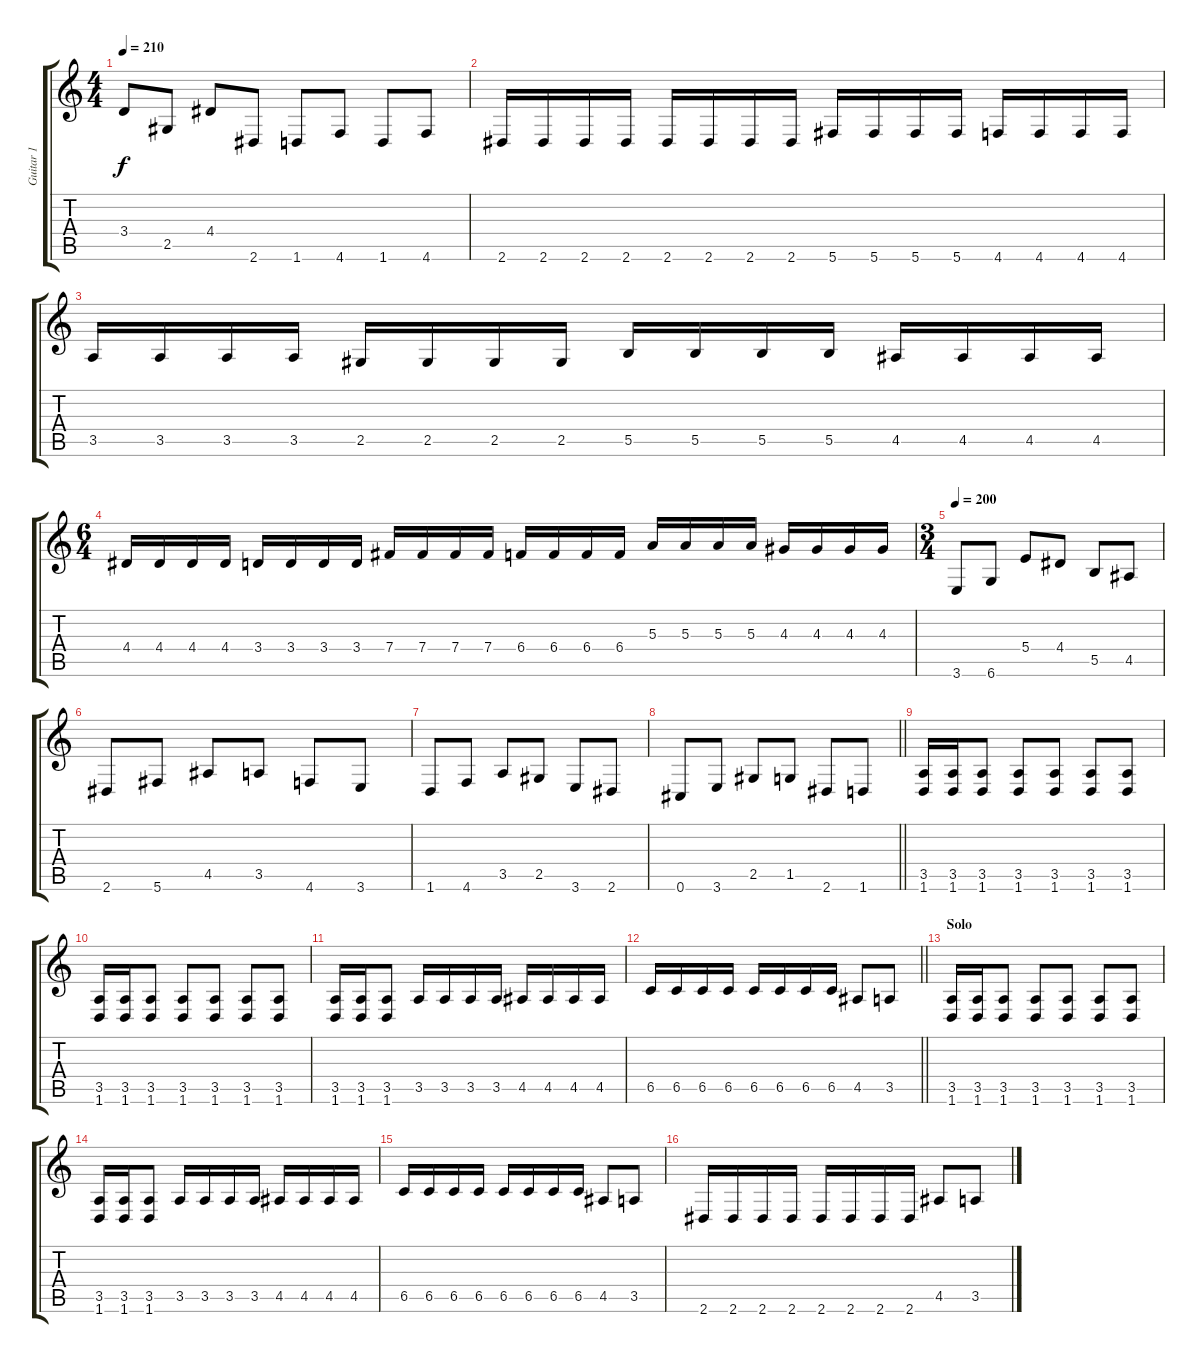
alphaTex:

\track ("Guitar 1" "Guitar 1") {instrument distortionguitar}
\staff {score tabs}
\tuning (Db4 Ab3 E3 B2 Gb2 Db2) {hide}
\ts (4 4)
\tempo 210
\clef g2
\ks c
3.4.8{dy f} 2.5.8 4.4.8 2.6.8 1.6.8 4.6.8 1.6.8 4.6.8 |
2.6.16 2.6.16 2.6.16 2.6.16 2.6.16 2.6.16 2.6.16 2.6.16 5.6.16 5.6.16 5.6.16 5.6.16 4.6.16 4.6.16 4.6.16 4.6.16 |
3.5.16 3.5.16 3.5.16 3.5.16 2.5.16 2.5.16 2.5.16 2.5.16 5.5.16 5.5.16 5.5.16 5.5.16 4.5.16 4.5.16 4.5.16 4.5.16 |
\ts (6 4)
4.4.16 4.4.16 4.4.16 4.4.16 3.4.16 3.4.16 3.4.16 3.4.16 7.4.16 7.4.16 7.4.16 7.4.16 6.4.16 6.4.16 6.4.16 6.4.16 5.3.16 5.3.16 5.3.16 5.3.16 4.3.16 4.3.16 4.3.16 4.3.16 |
\ts (3 4)
\tempo 200
3.6.8 6.6.8 5.4.8 4.4.8 5.5.8 4.5.8 |
2.6.8 5.6.8 4.5.8 3.5.8 4.6.8 3.6.8 |
1.6.8 4.6.8 3.5.8 2.5.8 3.6.8 2.6.8 |
\barLineRight lightlight
0.6.8 3.6.8 2.5.8 1.5.8 2.6.8 1.6.8 |
(3.5 1.6).16 (3.5 1.6).16 (3.5 1.6).8 (3.5 1.6).8 (3.5 1.6).8 (3.5 1.6).8 (3.5 1.6).8 |
(3.5 1.6).16 (3.5 1.6).16 (3.5 1.6).8 (3.5 1.6).8 (3.5 1.6).8 (3.5 1.6).8 (3.5 1.6).8 |
(3.5 1.6).16 (3.5 1.6).16 (3.5 1.6).8 3.5.16 3.5.16 3.5.16 3.5.16 4.5.16 4.5.16 4.5.16 4.5.16 |
\barLineRight lightlight
6.5.16 6.5.16 6.5.16 6.5.16 6.5.16 6.5.16 6.5.16 6.5.16 4.5.8 3.5.8 |
\section ("" "Solo")
(3.5 1.6).16 (3.5 1.6).16 (3.5 1.6).8 (3.5 1.6).8 (3.5 1.6).8 (3.5 1.6).8 (3.5 1.6).8 |
(3.5 1.6).16 (3.5 1.6).16 (3.5 1.6).8 3.5.16 3.5.16 3.5.16 3.5.16 4.5.16 4.5.16 4.5.16 4.5.16 |
6.5.16 6.5.16 6.5.16 6.5.16 6.5.16 6.5.16 6.5.16 6.5.16 4.5.8 3.5.8 |
2.6.16 2.6.16 2.6.16 2.6.16 2.6.16 2.6.16 2.6.16 2.6.16 4.5.8 3.5.8
